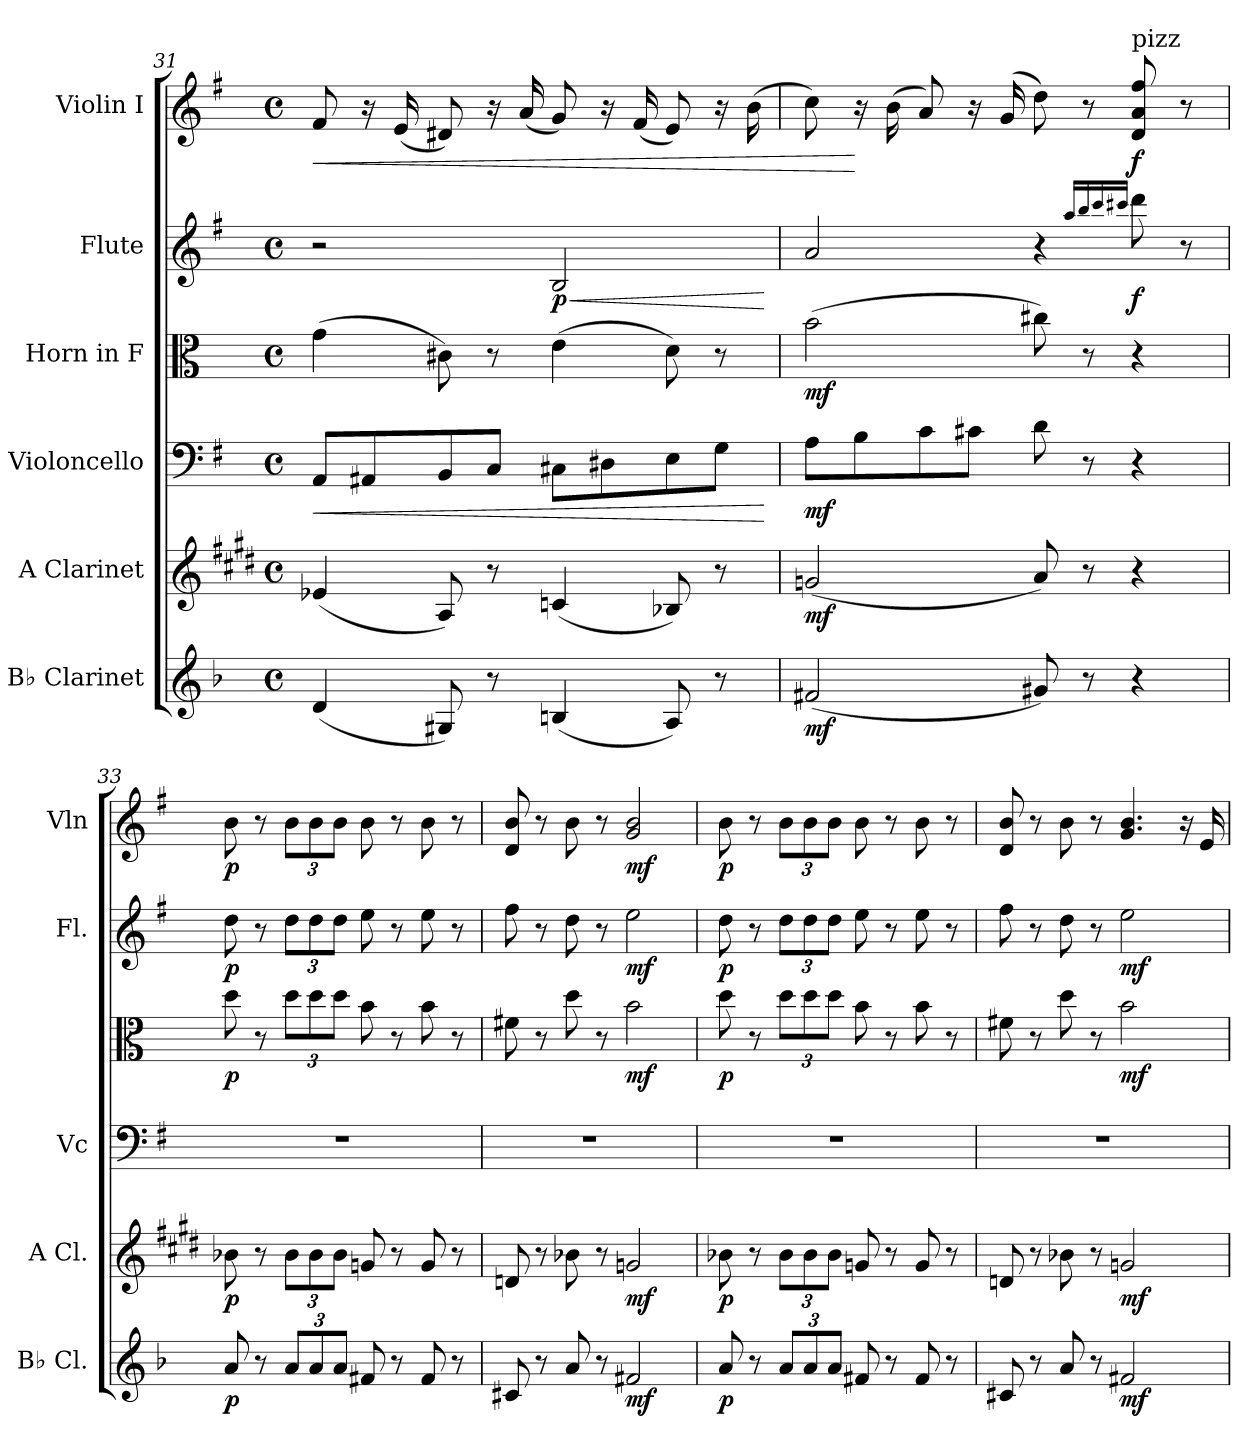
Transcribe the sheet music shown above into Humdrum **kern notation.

**kern	**dynam	**kern	**dynam	**kern	**dynam	**kern	**dynam	**kern	**dynam	**kern	**dynam
*part6	*part6	*part5	*part5	*part4	*part4	*part3	*part3	*part2	*part2	*part1	*part1
*staff6	*staff6	*staff5	*staff5	*staff4	*staff4	*staff3	*staff3	*staff2	*staff2	*staff1	*staff1
*I"B♭ Clarinet	*	*I"A Clarinet	*	*I"Violoncello	*	*I"Horn in F	*	*I"Flute	*	*I"Violin I	*
*I'B♭ Cl.	*	*I'A Cl.	*	*I'Vc	*	*	*	*I'Fl.	*	*I'Vln	*
*clefG2	*	*clefG2	*	*clefF4	*	*clefC3	*	*clefG2	*	*clefG2	*
*ITrd1c2	*	*ITrd2c3	*	*	*	*ITrd4c7	*	*	*	*	*
*k[b-e-a-]	*	*k[f#c#g#d#a#e#b#]	*	*k[f#]	*	*k[b-]	*	*k[f#]	*	*k[f#]	*
*M4/4	*	*M4/4	*	*M4/4	*	*M4/4	*	*M4/4	*	*M4/4	*
*met(c)	*	*met(c)	*	*met(c)	*	*met(c)	*	*met(c)	*	*met(c)	*
=31	=31	=31	=31	=31	=31	=31	=31	=31	=31	=31	=31
!	!	!	!	!	!LO:HP:b	!	!	!	!	!	!LO:HP:b
(4ci/	.	(4cni/	.	8AAi/L	<	(4ci\	.	2r	.	8f#i/	<
.	.	.	.	8AA#X/	.	.	.	.	.	16r	.
.	.	.	.	.	.	.	.	.	.	(16e/	.
8F#Xi/)	.	8F#i/)	.	8BBi/	.	8F#Xi\)	.	.	.	8d#X/)	.
8r	.	8r	.	8C/J	.	8r	.	.	.	16r	.
.	.	.	.	.	.	.	.	.	.	(16ai/	.
!	!	!	!	!	!	!	!	!	!LO:HP:b	!	!
!	!	!	!	!	!	!	!	!	!LO:DY:n=1:b	!	!
(4Ani/	.	(4Ani/	.	8C#X\L	.	(4Ai\	.	2Bi/	< p	8g/)	.
.	.	.	.	8D#X\	.	.	.	.	.	16r	.
.	.	.	.	.	.	.	.	.	.	(16f#i/	.
8Gi/)	.	8Gni/)	.	8Ei\	.	8Gi\)	.	.	.	8ei/)	.
8r	.	8r	.	8Gi\J	.	8r	.	.	.	16r	.
.	.	.	.	.	.	.	.	.	.	(16bi\	.
.	.	.	.	.	[	.	.	.	[	.	.
=32	=32	=32	=32	=32	=32	=32	=32	=32	=32	=32	=32
!	!LO:DY:b	!	!LO:DY:b	!	!LO:DY:b	!	!LO:DY:b	!	!	!	!
(2eni/	mf	(2eni/	mf	8Ai\L	mf	(2ei\	mf	2ai/	.	8cci\)	.
.	.	.	.	8B\	.	.	.	.	.	16r	[
.	.	.	.	.	.	.	.	.	.	(16b\	.
.	.	.	.	8ci\	.	.	.	.	.	8ai/)	.
.	.	.	.	8c#X\J	.	.	.	.	.	16r	.
.	.	.	.	.	.	.	.	.	.	(16g/	.
8f#Xi/)	.	8f#i/)	.	8di\	.	8f#Xi\)	.	4r	.	8ddi\)	.
8r	.	8r	.	8r	.	8r	.	.	.	8r	.
.	.	.	.	.	.	.	.	16qaai/LL	.	.	.
.	.	.	.	.	.	.	.	16qbb/	.	.	.
.	.	.	.	.	.	.	.	16qccc/	.	.	.
.	.	.	.	.	.	.	.	16qccc#X/JJ	.	.	.
!	!	!	!	!	!	!	!	!	!	!LO:TX:a:t=pizz	!
!	!	!	!	!	!	!	!	!	!LO:DY:b	!	!LO:DY:b
4r	.	4r	.	4r	.	4r	.	8dddi\	f	8di/ 8ai/ 8ff#i/	f
.	.	.	.	.	.	.	.	8r	.	8r	.
=33	=33	=33	=33	=33	=33	=33	=33	=33	=33	=33	=33
!	!LO:DY:b	!	!LO:DY:b	!	!	!	!LO:DY:b	!	!LO:DY:b	!	!LO:DY:b
8gi/	p	8gni\	p	1r	.	8gi\	p	8ddi\	p	8bi\	p
8r	.	8r	.	.	.	8r	.	8r	.	8r	.
*Xbrackettup	*	*Xbrackettup	*	*	*	*Xbrackettup	*	*Xbrackettup	*	*Xbrackettup	*
12gi/L	.	12gi\L	.	.	.	12gi\L	.	12ddi\L	.	12bi\L	.
12gi/	.	12gi\	.	.	.	12gi\	.	12ddi\	.	12bi\	.
12gi/J	.	12gi\J	.	.	.	12gi\J	.	12ddi\J	.	12bi\J	.
8eni/	.	8eni/	.	.	.	8ei\	.	8eei\	.	8bi\	.
8r	.	8r	.	.	.	8r	.	8r	.	8r	.
8ei/	.	8ei/	.	.	.	8ei\	.	8eei\	.	8bi\	.
8r	.	8r	.	.	.	8r	.	8r	.	8r	.
=34	=34	=34	=34	=34	=34	=34	=34	=34	=34	=34	=34
8Bni/	.	8Bni/	.	1r	.	8Bni\	.	8ff#i\	.	8di/ 8bi/	.
8r	.	8r	.	.	.	8r	.	8r	.	8r	.
8gi/	.	8gni\	.	.	.	8gi\	.	8ddi\	.	8bi\	.
8r	.	8r	.	.	.	8r	.	8r	.	8r	.
!	!LO:DY:b	!	!LO:DY:b	!	!	!	!LO:DY:b	!	!LO:DY:b	!	!LO:DY:b
2eni/	mf	2eni/	mf	.	.	2ei\	mf	2eei\	mf	2gi/ 2bi/	mf
=35	=35	=35	=35	=35	=35	=35	=35	=35	=35	=35	=35
!	!LO:DY:b	!	!LO:DY:b	!	!	!	!LO:DY:b	!	!LO:DY:b	!	!LO:DY:b
8gi/	p	8gni\	p	1r	.	8gi\	p	8ddi\	p	8bi\	p
8r	.	8r	.	.	.	8r	.	8r	.	8r	.
12gi/L	.	12gi\L	.	.	.	12gi\L	.	12ddi\L	.	12bi\L	.
12gi/	.	12gi\	.	.	.	12gi\	.	12ddi\	.	12bi\	.
12gi/J	.	12gi\J	.	.	.	12gi\J	.	12ddi\J	.	12bi\J	.
8eni/	.	8eni/	.	.	.	8ei\	.	8eei\	.	8bi\	.
8r	.	8r	.	.	.	8r	.	8r	.	8r	.
8ei/	.	8ei/	.	.	.	8ei\	.	8eei\	.	8bi\	.
8r	.	8r	.	.	.	8r	.	8r	.	8r	.
=36	=36	=36	=36	=36	=36	=36	=36	=36	=36	=36	=36
8Bni/	.	8Bni/	.	1r	.	8Bni\	.	8ff#i\	.	8di/ 8bi/	.
8r	.	8r	.	.	.	8r	.	8r	.	8r	.
8gi/	.	8gni\	.	.	.	8gi\	.	8ddi\	.	8bi\	.
8r	.	8r	.	.	.	8r	.	8r	.	8r	.
!	!LO:DY:b	!	!LO:DY:b	!	!	!	!LO:DY:b	!	!LO:DY:b	!	!
2eni/	mf	2eni/	mf	.	.	2ei\	mf	2eei\	mf	4.gi/ 4.bi/	.
.	.	.	.	.	.	.	.	.	.	16r	.
.	.	.	.	.	.	.	.	.	.	16ei/	.
=	=	=	=	=	=	=	=	=	=	=	=
*-	*-	*-	*-	*-	*-	*-	*-	*-	*-	*-	*-
